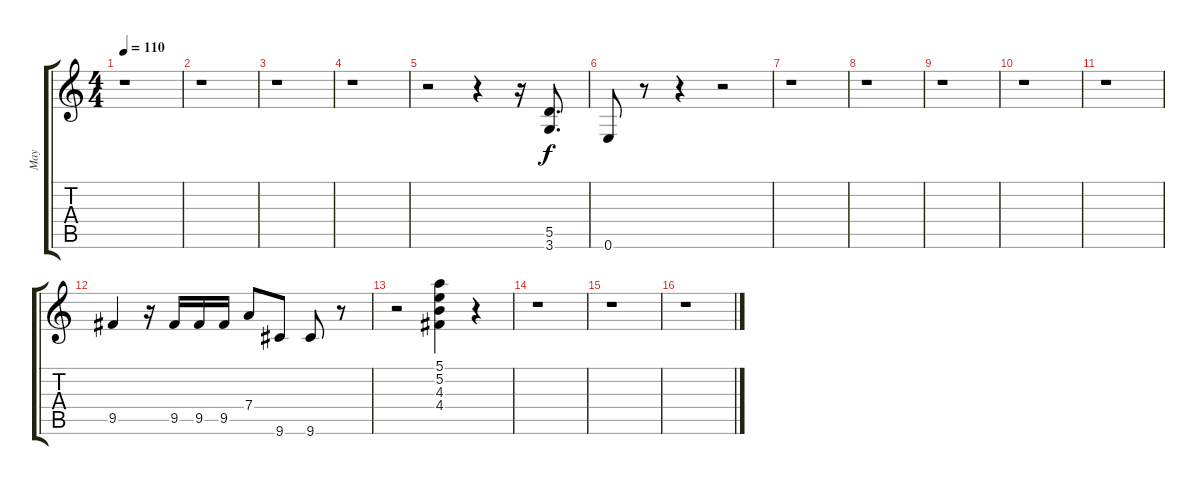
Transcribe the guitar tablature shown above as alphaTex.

\track ("May" "May") {instrument electricguitarclean}
\staff {score tabs}
\tuning (E4 B3 G3 D3 A2 E2) {hide}
\ts (4 4)
\tempo 110
\clef g2
\ks c
r.1{dy f} |
r.1 |
r.1 |
r.1 |
r.2 r.4 r.16 (5.5 3.6).8{d} |
0.6.8 r.8 r.4 r.2 |
r.1 |
r.1 |
r.1 |
r.1 |
r.1 |
9.5.4 r.16 9.5.16{instrument electricguitarmuted} 9.5.16 9.5.16 7.4.8 9.6.8 9.6.8 r.8 |
r.2{instrument electricguitarclean} (5.1 5.2 4.3 4.4).4 r.4 |
r.1 |
r.1 |
r.1
